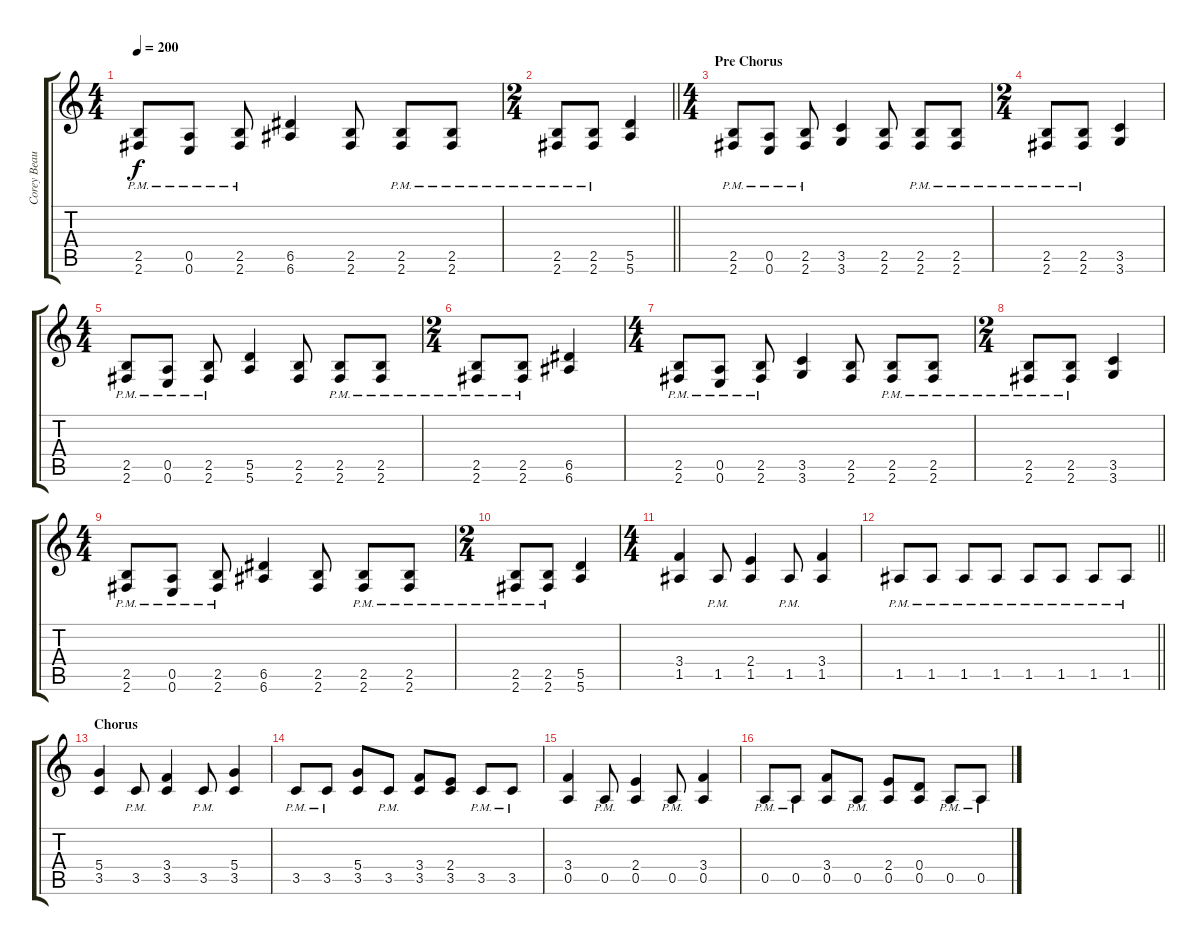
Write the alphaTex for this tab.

\track ("Corey Beaulieu" "Corey Beau") {instrument distortionguitar}
\staff {score tabs}
\tuning (E4 B3 G3 D3 A2 E2) {hide}
\ts (4 4)
\tempo 200
\clef g2
\ks c
(2.5{pm} 2.6{pm}).8{dy f} (0.5{pm} 0.6{pm}).8 (2.5{pm} 2.6{pm}).8 (6.5 6.6).4 (2.5 2.6).8 (2.5{pm} 2.6{pm}).8 (2.5{pm} 2.6{pm}).8 |
\ts (2 4)
\barLineRight lightlight
(2.5{pm} 2.6{pm}).8 (2.5{pm} 2.6{pm}).8 (5.5 5.6).4 |
\ts (4 4)
\section ("" "Pre Chorus")
(2.5{pm} 2.6{pm}).8 (0.5{pm} 0.6{pm}).8 (2.5{pm} 2.6{pm}).8 (3.5 3.6).4 (2.5 2.6).8 (2.5{pm} 2.6{pm}).8 (2.5{pm} 2.6{pm}).8 |
\ts (2 4)
(2.5{pm} 2.6{pm}).8 (2.5{pm} 2.6{pm}).8 (3.5 3.6).4 |
\ts (4 4)
(2.5{pm} 2.6{pm}).8 (0.5{pm} 0.6{pm}).8 (2.5{pm} 2.6{pm}).8 (5.5 5.6).4 (2.5 2.6).8 (2.5{pm} 2.6{pm}).8 (2.5{pm} 2.6{pm}).8 |
\ts (2 4)
(2.5{pm} 2.6{pm}).8 (2.5{pm} 2.6{pm}).8 (6.5 6.6).4 |
\ts (4 4)
(2.5{pm} 2.6{pm}).8 (0.5{pm} 0.6{pm}).8 (2.5{pm} 2.6{pm}).8 (3.5 3.6).4 (2.5 2.6).8 (2.5{pm} 2.6{pm}).8 (2.5{pm} 2.6{pm}).8 |
\ts (2 4)
(2.5{pm} 2.6{pm}).8 (2.5{pm} 2.6{pm}).8 (3.5 3.6).4 |
\ts (4 4)
(2.5{pm} 2.6{pm}).8 (0.5{pm} 0.6{pm}).8 (2.5{pm} 2.6{pm}).8 (6.5 6.6).4 (2.5 2.6).8 (2.5{pm} 2.6{pm}).8 (2.5{pm} 2.6{pm}).8 |
\ts (2 4)
(2.5{pm} 2.6{pm}).8 (2.5{pm} 2.6{pm}).8 (5.5 5.6).4 |
\ts (4 4)
(3.4 1.5).4{volume 9 balance 8} 1.5{pm}.8 (2.4 1.5).4 1.5{pm}.8 (3.4 1.5).4 |
\barLineRight lightlight
1.5{pm}.8 1.5{pm}.8 1.5{pm}.8 1.5{pm}.8 1.5{pm}.8 1.5{pm}.8 1.5{pm}.8 1.5{pm}.8 |
\section ("" "Chorus")
(5.4 3.5).4{volume 13 balance 0} 3.5{pm}.8 (3.4 3.5).4 3.5{pm}.8 (5.4 3.5).4 |
3.5{pm}.8 3.5{pm}.8 (5.4 3.5).8 3.5{pm}.8 (3.4 3.5).8 (2.4 3.5).8 3.5{pm}.8 3.5{pm}.8 |
(3.4 0.5).4 0.5{pm}.8 (2.4 0.5).4 0.5{pm}.8 (3.4 0.5).4 |
0.5{pm}.8 0.5{pm}.8 (3.4 0.5).8 0.5{pm}.8 (2.4 0.5).8 (0.4 0.5).8 0.5{pm}.8 0.5{pm}.8
